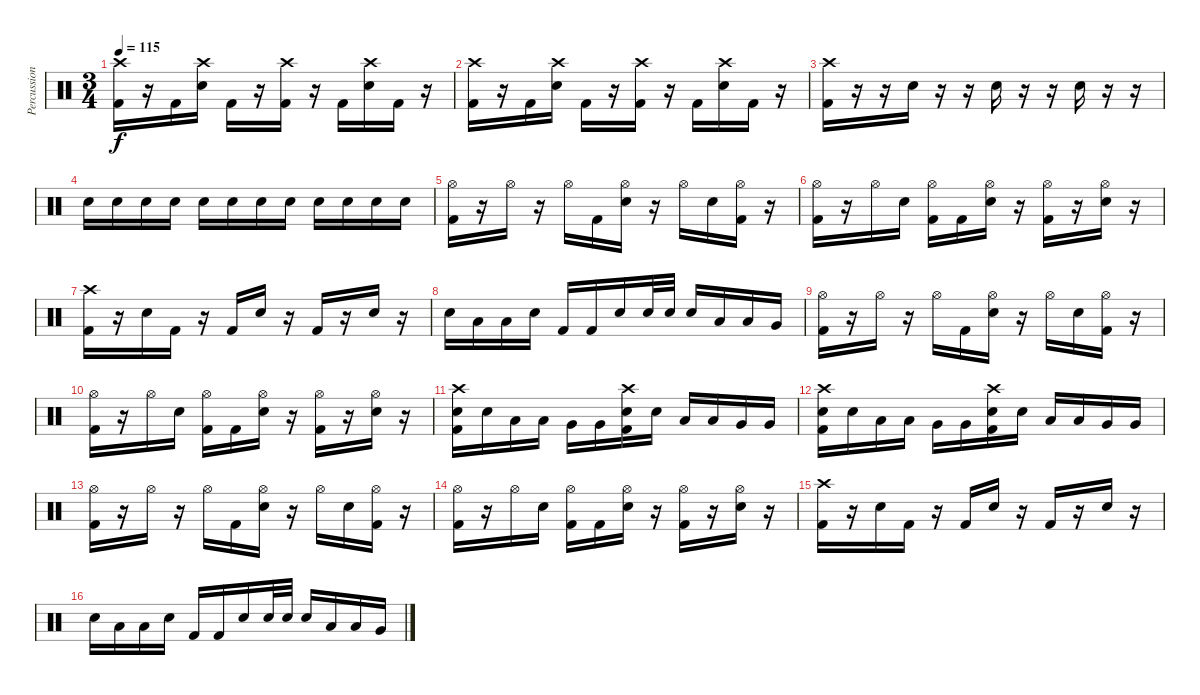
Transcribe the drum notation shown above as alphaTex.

\track ("Percussion" "Percussion") {instrument percussion}
\staff {score}
\articulation defaults
\ts (3 4)
\tempo 115
\clef neutral
\ks c
("Crash high (hit)" "Kick (hit) 2").16{dy f} r.16 "Kick (hit) 2".16 ("Crash high (hit)" "Snare (hit) 2").16 "Kick (hit) 2".16 r.16 ("Crash high (hit)" "Kick (hit) 2").16 r.16 "Kick (hit) 2".16 ("Crash high (hit)" "Snare (hit) 2").16 "Kick (hit) 2".16 r.16 |
("Crash high (hit)" "Kick (hit) 2").16 r.16 "Kick (hit) 2".16 ("Crash high (hit)" "Snare (hit) 2").16 "Kick (hit) 2".16 r.16 ("Crash high (hit)" "Kick (hit) 2").16 r.16 "Kick (hit) 2".16 ("Crash high (hit)" "Snare (hit) 2").16 "Kick (hit) 2".16 r.16 |
("Crash high (hit)" "Kick (hit) 2").16 r.16 r.16 "Snare (hit) 2".16 r.16 r.16 "Snare (hit) 2".16 r.16 r.16 "Snare (hit) 2".16 r.16 r.16 |
"Snare (hit) 2".16 "Snare (hit) 2".16 "Snare (hit) 2".16 "Snare (hit) 2".16 "Snare (hit) 2".16 "Snare (hit) 2".16 "Snare (hit) 2".16 "Snare (hit) 2".16 "Snare (hit) 2".16 "Snare (hit) 2".16 "Snare (hit) 2".16 "Snare (hit) 2".16 |
("Hi-Hat (open)" "Kick (hit) 2").16 r.16 "Hi-Hat (open)".16 r.16 "Hi-Hat (open)".16 "Kick (hit) 2".16 ("Hi-Hat (open)" "Snare (hit) 2").16 r.16 "Hi-Hat (open)".16 "Snare (hit) 2".16 ("Hi-Hat (open)" "Kick (hit) 2").16 r.16 |
("Hi-Hat (open)" "Kick (hit) 2").16 r.16 "Hi-Hat (open)".16 "Snare (hit) 2".16 ("Hi-Hat (open)" "Kick (hit) 2").16 "Kick (hit) 2".16 ("Hi-Hat (open)" "Snare (hit) 2").16 r.16 ("Hi-Hat (open)" "Kick (hit) 2").16 r.16 ("Hi-Hat (open)" "Snare (hit) 2").16 r.16 |
("Crash high (hit)" "Kick (hit) 2").16 r.16 "Snare (hit) 2".16 "Kick (hit) 2".16 r.16 "Kick (hit) 2".16 "Snare (hit) 2".16 r.16 "Kick (hit) 2".16 r.16 "Snare (hit) 2".16 r.16 |
"Snare (hit) 2".16 "Low Tom (hit)".16 "Low Tom (hit)".16 "Snare (hit) 2".16 "Kick (hit) 2".16 "Kick (hit) 2".16 "Snare (hit) 2".16 "Snare (hit) 2".32 "Snare (hit) 2".32 "Snare (hit) 2".16 "Low Tom (hit)".16 "Low Tom (hit)".16 "Very Low Tom (hit)".16 |
("Hi-Hat (open)" "Kick (hit) 2").16 r.16 "Hi-Hat (open)".16 r.16 "Hi-Hat (open)".16 "Kick (hit) 2".16 ("Hi-Hat (open)" "Snare (hit) 2").16 r.16 "Hi-Hat (open)".16 "Snare (hit) 2".16 ("Hi-Hat (open)" "Kick (hit) 2").16 r.16 |
("Hi-Hat (open)" "Kick (hit) 2").16 r.16 "Hi-Hat (open)".16 "Snare (hit) 2".16 ("Hi-Hat (open)" "Kick (hit) 2").16 "Kick (hit) 2".16 ("Hi-Hat (open)" "Snare (hit) 2").16 r.16 ("Hi-Hat (open)" "Kick (hit) 2").16 r.16 ("Hi-Hat (open)" "Snare (hit) 2").16 r.16 |
("Crash high (hit)" "Snare (hit) 2" "Kick (hit) 2").16 "Snare (hit) 2".16 "Low Tom (hit)".16 "Low Tom (hit)".16 "Very Low Tom (hit)".16 "Very Low Tom (hit)".16 ("Crash high (hit)" "Snare (hit) 2" "Kick (hit) 2").16 "Snare (hit) 2".16 "Low Tom (hit)".16 "Low Tom (hit)".16 "Very Low Tom (hit)".16 "Very Low Tom (hit)".16 |
("Crash high (hit)" "Snare (hit) 2" "Kick (hit) 2").16 "Snare (hit) 2".16 "Low Tom (hit)".16 "Low Tom (hit)".16 "Very Low Tom (hit)".16 "Very Low Tom (hit)".16 ("Crash high (hit)" "Snare (hit) 2" "Kick (hit) 2").16 "Snare (hit) 2".16 "Low Tom (hit)".16 "Low Tom (hit)".16 "Very Low Tom (hit)".16 "Very Low Tom (hit)".16 |
("Hi-Hat (open)" "Kick (hit) 2").16 r.16 "Hi-Hat (open)".16 r.16 "Hi-Hat (open)".16 "Kick (hit) 2".16 ("Hi-Hat (open)" "Snare (hit) 2").16 r.16 "Hi-Hat (open)".16 "Snare (hit) 2".16 ("Hi-Hat (open)" "Kick (hit) 2").16 r.16 |
("Hi-Hat (open)" "Kick (hit) 2").16 r.16 "Hi-Hat (open)".16 "Snare (hit) 2".16 ("Hi-Hat (open)" "Kick (hit) 2").16 "Kick (hit) 2".16 ("Hi-Hat (open)" "Snare (hit) 2").16 r.16 ("Hi-Hat (open)" "Kick (hit) 2").16 r.16 ("Hi-Hat (open)" "Snare (hit) 2").16 r.16 |
("Crash high (hit)" "Kick (hit) 2").16 r.16 "Snare (hit) 2".16 "Kick (hit) 2".16 r.16 "Kick (hit) 2".16 "Snare (hit) 2".16 r.16 "Kick (hit) 2".16 r.16 "Snare (hit) 2".16 r.16 |
"Snare (hit) 2".16 "Low Tom (hit)".16 "Low Tom (hit)".16 "Snare (hit) 2".16 "Kick (hit) 2".16 "Kick (hit) 2".16 "Snare (hit) 2".16 "Snare (hit) 2".32 "Snare (hit) 2".32 "Snare (hit) 2".16 "Low Tom (hit)".16 "Low Tom (hit)".16 "Very Low Tom (hit)".16
